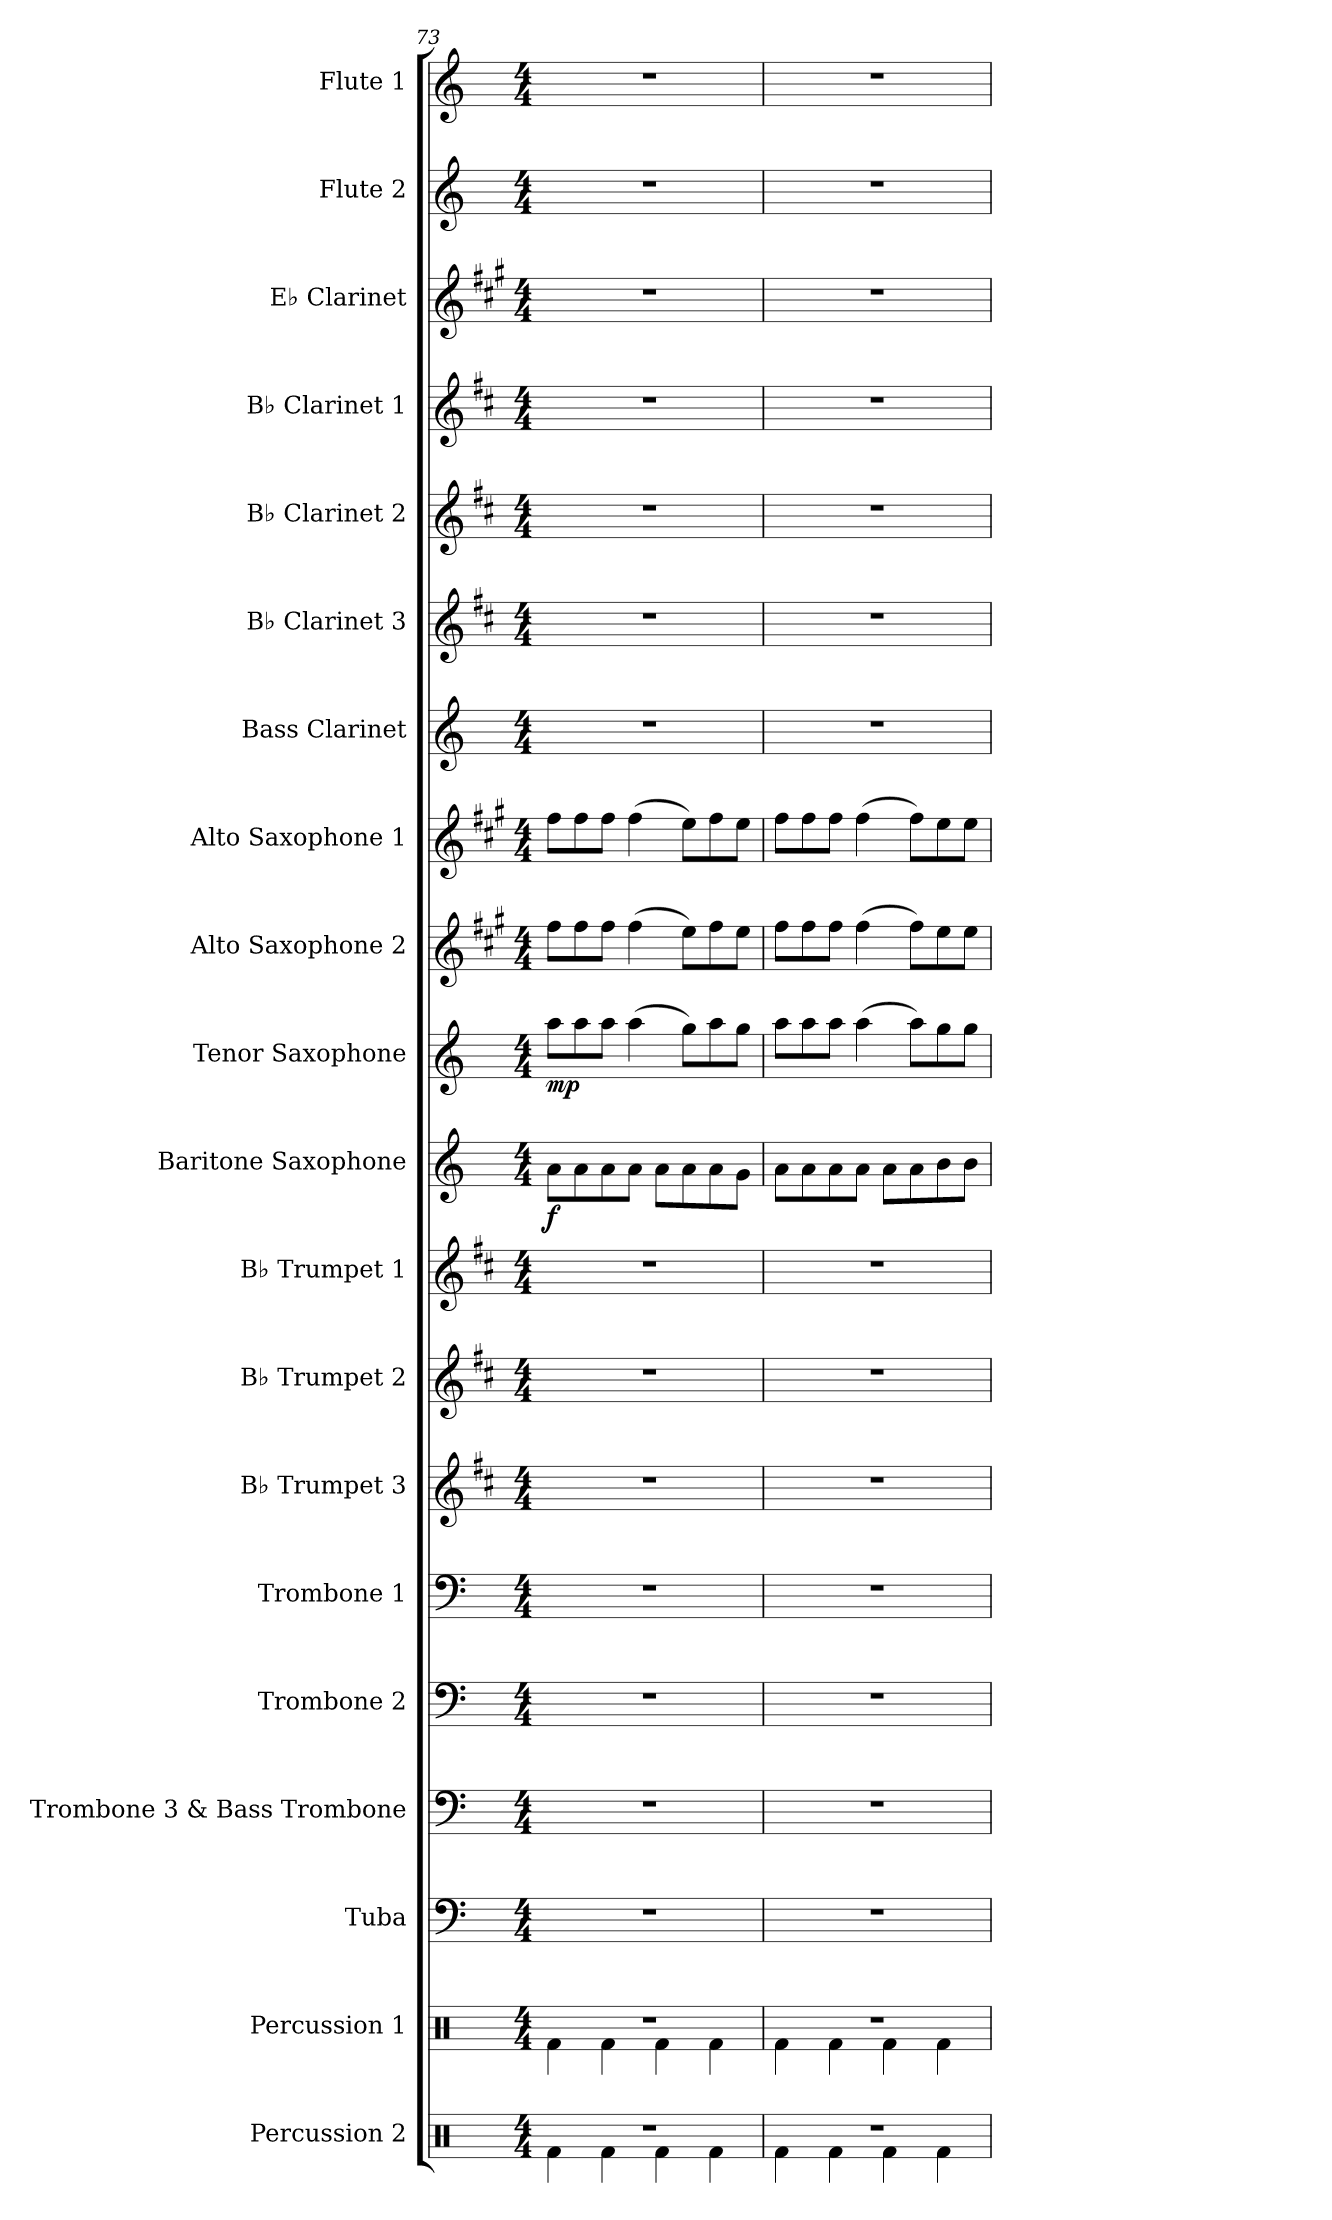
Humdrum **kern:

**kern	**kern	**kern	**kern	**kern	**kern	**kern	**kern	**kern	**kern	**dynam	**kern	**dynam	**kern	**kern	**kern	**kern	**kern	**kern	**kern	**kern	**kern
*part20	*part19	*part18	*part17	*part16	*part15	*part14	*part13	*part12	*part11	*part11	*part10	*part10	*part9	*part8	*part7	*part6	*part5	*part4	*part3	*part2	*part1
*staff20	*staff19	*staff18	*staff17	*staff16	*staff15	*staff14	*staff13	*staff12	*staff11	*staff11	*staff10	*staff10	*staff9	*staff8	*staff7	*staff6	*staff5	*staff4	*staff3	*staff2	*staff1
*I"Percussion 2	*I"Percussion 1	*I"Tuba	*I"Trombone 3 &amp; Bass Trombone	*I"Trombone 2	*I"Trombone 1	*I"B♭ Trumpet 3	*I"B♭ Trumpet 2	*I"B♭ Trumpet 1	*I"Baritone Saxophone	*	*I"Tenor Saxophone	*	*I"Alto Saxophone 2	*I"Alto Saxophone 1	*I"Bass Clarinet	*I"B♭ Clarinet 3	*I"B♭ Clarinet 2	*I"B♭ Clarinet 1	*I"E♭ Clarinet	*I"Flute 2	*I"Flute 1
*I'Perc. 2	*I'Perc. 1	*I'Tba.	*I'Tbn. 3 B. Tbn.	*I'Tbn. 2	*I'Tbn. 1	*I'B♭ Tpt. 3	*I'B♭ Tpt. 2	*I'B♭ Tpt. 1	*I'Bar. Sax.	*	*I'T. Sax.	*	*I'A. Sax. 2	*I'A. Sax. 1	*I'B. Cl.	*I'B♭ Cl. 3	*I'B♭ Cl. 2	*I'B♭ Cl. 1	*I'E♭ Cl.	*I'Fl. 2	*I'Fl. 1
*clefX	*clefX	*clefF4	*clefF4	*clefF4	*clefF4	*clefG2	*clefG2	*clefG2	*clefG2	*	*clefG2	*	*clefG2	*clefG2	*clefG2	*clefG2	*clefG2	*clefG2	*clefG2	*clefG2	*clefG2
*	*	*	*	*	*	*ITrd1c2	*ITrd1c2	*ITrd1c2	*ITrd12c21	*	*ITrd8c14	*	*ITrd5c9	*ITrd5c9	*ITrd8c14	*ITrd1c2	*ITrd1c2	*ITrd1c2	*ITrd-2c-3	*	*
*k[]	*k[]	*k[]	*k[]	*k[]	*k[]	*k[]	*k[]	*k[]	*k[]	*	*k[]	*	*k[]	*k[]	*k[]	*k[]	*k[]	*k[]	*k[]	*k[]	*k[]
*M4/4	*M4/4	*M4/4	*M4/4	*M4/4	*M4/4	*M4/4	*M4/4	*M4/4	*M4/4	*	*M4/4	*	*M4/4	*M4/4	*M4/4	*M4/4	*M4/4	*M4/4	*M4/4	*M4/4	*M4/4
=73	=73	=73	=73	=73	=73	=73	=73	=73	=73	=73	=73	=73	=73	=73	=73	=73	=73	=73	=73	=73	=73
*^	*^	*	*	*	*	*	*	*	*	*	*	*	*	*	*	*	*	*	*	*	*
!	!	!	!	!	!	!	!	!	!	!	!	!LO:DY:b	!	!LO:DY:b	!	!	!	!	!	!	!	!	!
1r	4Rf\	1r	4Rf\	1r	1r	1r	1r	1r	1r	1r	8A\L	f	8a\L	mp	8a\L	8a\L	1r	1r	1r	1r	1r	1r	1r
.	.	.	.	.	.	.	.	.	.	.	8A\	.	8a\	.	8a\	8a\	.	.	.	.	.	.	.
.	4Rf\	.	4Rf\	.	.	.	.	.	.	.	8A\	.	8a\J	.	8a\J	8a\J	.	.	.	.	.	.	.
.	.	.	.	.	.	.	.	.	.	.	8A\J	.	(4a\	.	(4a\	(4a\	.	.	.	.	.	.	.
.	4Rf\	.	4Rf\	.	.	.	.	.	.	.	8A\L	.	.	.	.	.	.	.	.	.	.	.	.
.	.	.	.	.	.	.	.	.	.	.	8A\	.	8g\L)	.	8g\L)	8g\L)	.	.	.	.	.	.	.
.	4Rf\	.	4Rf\	.	.	.	.	.	.	.	8A\	.	8a\	.	8a\	8a\	.	.	.	.	.	.	.
.	.	.	.	.	.	.	.	.	.	.	8G\J	.	8g\J	.	8g\J	8g\J	.	.	.	.	.	.	.
=74	=74	=74	=74	=74	=74	=74	=74	=74	=74	=74	=74	=74	=74	=74	=74	=74	=74	=74	=74	=74	=74	=74	=74
1r	4Rf\	1r	4Rf\	1r	1r	1r	1r	1r	1r	1r	8A\L	.	8a\L	.	8a\L	8a\L	1r	1r	1r	1r	1r	1r	1r
.	.	.	.	.	.	.	.	.	.	.	8A\	.	8a\	.	8a\	8a\	.	.	.	.	.	.	.
.	4Rf\	.	4Rf\	.	.	.	.	.	.	.	8A\	.	8a\J	.	8a\J	8a\J	.	.	.	.	.	.	.
.	.	.	.	.	.	.	.	.	.	.	8A\J	.	(4a\	.	(4a\	(4a\	.	.	.	.	.	.	.
.	4Rf\	.	4Rf\	.	.	.	.	.	.	.	8A\L	.	.	.	.	.	.	.	.	.	.	.	.
.	.	.	.	.	.	.	.	.	.	.	8A\	.	8a\L)	.	8a\L)	8a\L)	.	.	.	.	.	.	.
.	4Rf\	.	4Rf\	.	.	.	.	.	.	.	8B\	.	8g\	.	8g\	8g\	.	.	.	.	.	.	.
.	.	.	.	.	.	.	.	.	.	.	8B\J	.	8g\J	.	8g\J	8g\J	.	.	.	.	.	.	.
*v	*v	*	*	*	*	*	*	*	*	*	*	*	*	*	*	*	*	*	*	*	*	*	*
*	*v	*v	*	*	*	*	*	*	*	*	*	*	*	*	*	*	*	*	*	*	*	*
=	=	=	=	=	=	=	=	=	=	=	=	=	=	=	=	=	=	=	=	=	=
*-	*-	*-	*-	*-	*-	*-	*-	*-	*-	*-	*-	*-	*-	*-	*-	*-	*-	*-	*-	*-	*-
